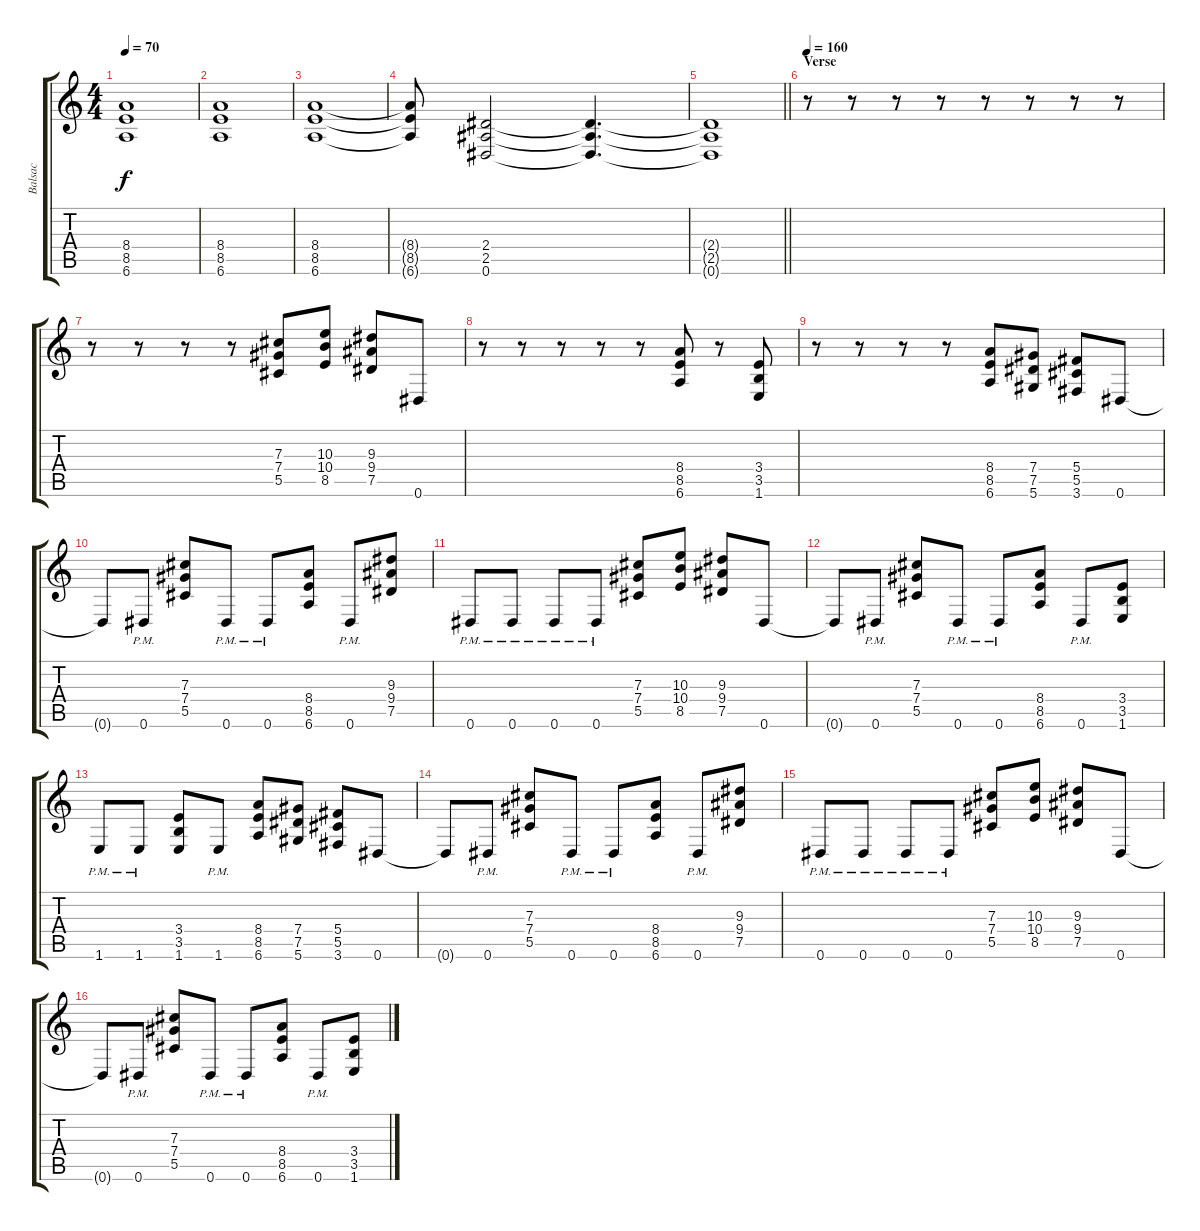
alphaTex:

\track ("Balsac" "Balsac") {instrument overdrivenguitar}
\staff {score tabs}
\tuning (Eb4 Bb3 Gb3 Db3 Ab2 Eb2) {hide}
\ts (4 4)
\tempo 70
\clef g2
\ks c
(8.4 8.5 6.6).1{dy f} |
(8.4 8.5 6.6).1 |
(8.4 8.5 6.6).1 |
(8.4{t} 8.5{t} 6.6{t}).8 (2.4 2.5 0.6).2 (2.4{t} 2.5{t} 0.6{t}).4{d} |
\barLineRight lightlight
(2.4{t} 2.5{t} 0.6{t}).1 |
\section ("" "Verse")
\tempo 160
r.8 r.8 r.8 r.8 r.8 r.8 r.8 r.8 |
r.8 r.8 r.8 r.8 (7.3 7.4 5.5).8 (10.3 10.4 8.5).8 (9.3 9.4 7.5).8 0.6.8 |
r.8 r.8 r.8 r.8 r.8 (8.4 8.5 6.6).8 r.8 (3.4 3.5 1.6).8 |
r.8 r.8 r.8 r.8 (8.4 8.5 6.6).8 (7.4 7.5 5.6).8 (5.4 5.5 3.6).8 0.6.8 |
0.6{t}.8 0.6{pm}.8 (7.3 7.4 5.5).8 0.6{pm}.8 0.6{pm}.8 (8.4 8.5 6.6).8 0.6{pm}.8 (9.3 9.4 7.5).8 |
0.6{pm}.8 0.6{pm}.8 0.6{pm}.8 0.6{pm}.8 (7.3 7.4 5.5).8 (10.3 10.4 8.5).8 (9.3 9.4 7.5).8 0.6.8 |
0.6{t}.8 0.6{pm}.8 (7.3 7.4 5.5).8 0.6{pm}.8 0.6{pm}.8 (8.4 8.5 6.6).8 0.6{pm}.8 (3.4 3.5 1.6).8 |
1.6{pm}.8 1.6{pm}.8 (3.4 3.5 1.6).8 1.6{pm}.8 (8.4 8.5 6.6).8 (7.4 7.5 5.6).8 (5.4 5.5 3.6).8 0.6.8 |
0.6{t}.8 0.6{pm}.8 (7.3 7.4 5.5).8 0.6{pm}.8 0.6{pm}.8 (8.4 8.5 6.6).8 0.6{pm}.8 (9.3 9.4 7.5).8 |
0.6{pm}.8 0.6{pm}.8 0.6{pm}.8 0.6{pm}.8 (7.3 7.4 5.5).8 (10.3 10.4 8.5).8 (9.3 9.4 7.5).8 0.6.8 |
0.6{t}.8 0.6{pm}.8 (7.3 7.4 5.5).8 0.6{pm}.8 0.6{pm}.8 (8.4 8.5 6.6).8 0.6{pm}.8 (3.4 3.5 1.6).8
